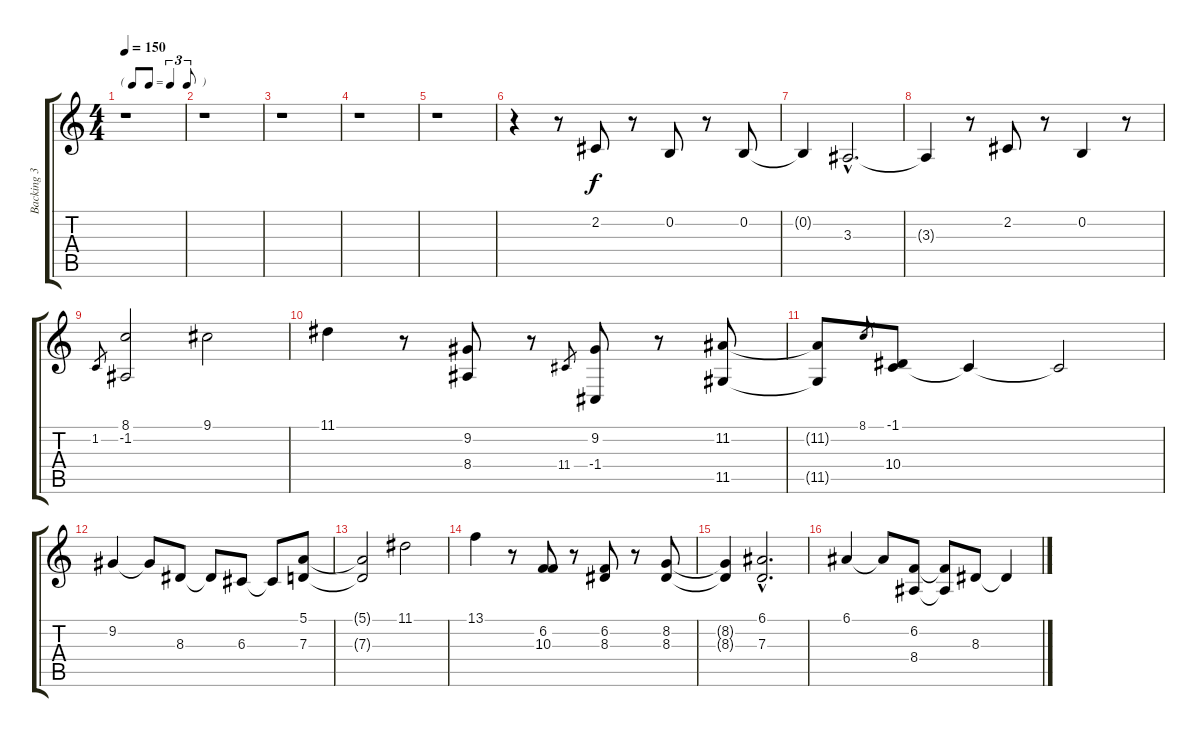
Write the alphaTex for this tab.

\track ("Backing 3" "Backing 3") {instrument clarinet}
\staff {score tabs}
\tuning (E4 B3 G3 D3 A2 E2) {hide}
\ts (4 4)
\tf triplet8th
\tempo 150
\clef g2
\ks c
r.1{dy f} |
r.1 |
r.1 |
r.1 |
r.1 |
r.4 r.8 2.2.8 r.8 0.2.8 r.8 0.2.8 |
0.2{t}.4 3.3{hac}.2{d} |
3.3{t}.4 r.8 2.2.8 r.8 0.2.4 r.8 |
1.2.8{gr} (8.1 -1.2).2 9.1.2 |
11.1.4 r.8 (9.2 8.4).8 r.8 11.4.8{gr} (9.2 -1.4).8 r.8 (11.2 11.5).8 |
(11.2{t} 11.5{t}).8 8.1.8{gr} (-1.1 10.4).8 10.4{t}.4 10.4{t}.2 |
9.2.4 9.2{t}.8 8.3.8 8.3{t}.8 6.3.8 6.3{t}.8 (5.1 7.3).8 |
(5.1{t} 7.3{t}).2 11.1.2 |
13.1.4 r.8 (6.2 10.3).8 r.8 (6.2 8.3).8 r.8 (8.2 8.3).8 |
(8.2{t} 8.3{t}).4 (6.1{hac} 7.3{hac}).2{d} |
6.1.4 6.1{t}.8 (6.2 8.4).8 (6.2{t} 8.4{t}).8 8.3.8 8.3{t}.4
